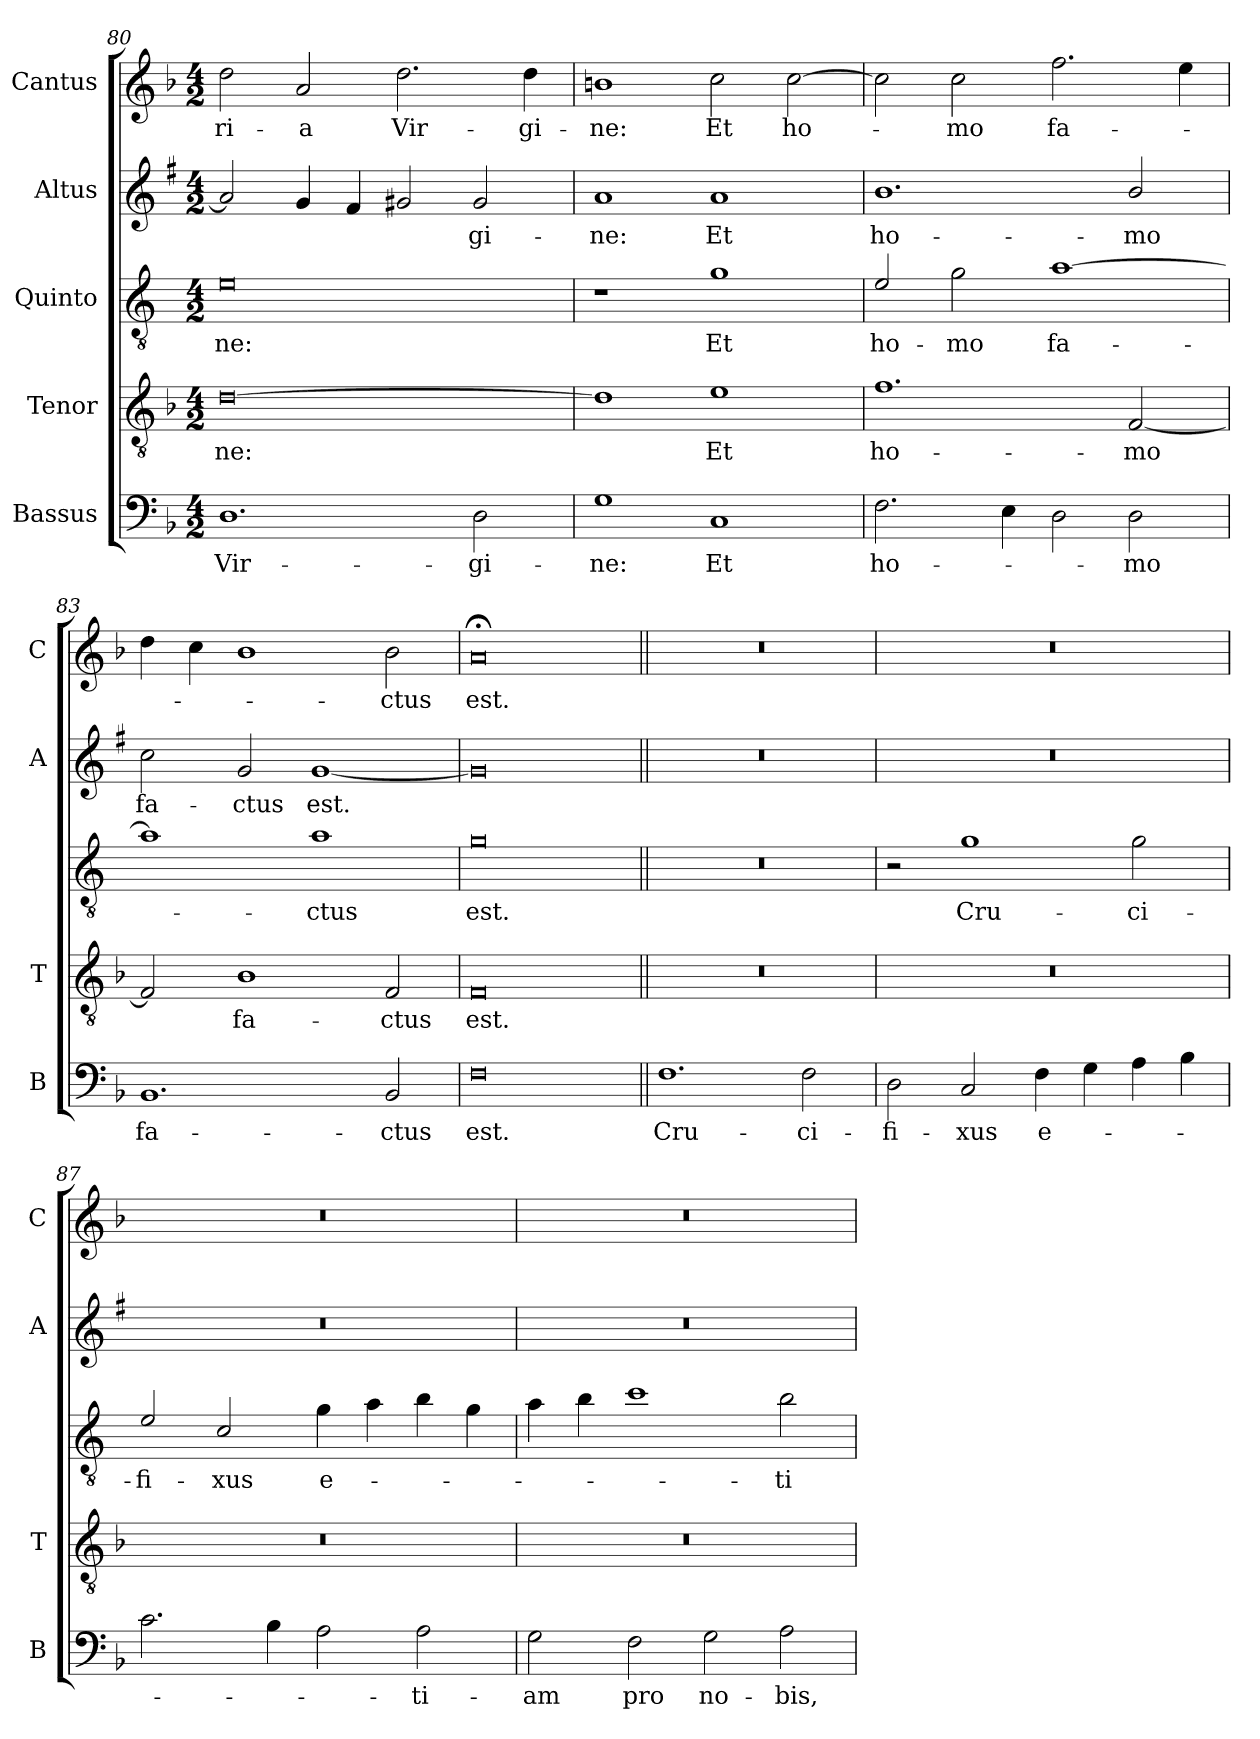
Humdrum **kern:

**kern	**text	**kern	**text	**kern	**text	**kern	**text	**kern	**text
*part5	*part5	*part4	*part4	*part3	*part3	*part2	*part2	*part1	*part1
*staff5	*staff5	*staff4	*staff4	*staff3	*staff3	*staff2	*staff2	*staff1	*staff1
*I"Bassus	*	*I"Tenor	*	*I"Quinto	*	*I"Altus	*	*I"Cantus	*
*I'B	*	*I'T	*	*	*	*I'A	*	*I'C	*
*clefF4	*	*clefGv2	*	*clefGv2	*	*clefG2	*	*clefG2	*
*	*	*	*	*ITrd4c7	*	*ITrd1c2	*	*	*
*k[b-]	*	*k[b-]	*	*k[b-]	*	*k[b-]	*	*k[b-]	*
*F:	*	*F:	*	*F:	*	*F:	*	*F:	*
*M4/2	*	*M4/2	*	*M4/2	*	*M4/2	*	*M4/2	*
=80	=80	=80	=80	=80	=80	=80	=80	=80	=80
!	!LO:LY:b	!	!LO:LY:b	!	!LO:LY:b	!	!	!	!LO:LY:b
1.D	Vir-	[0d	-ne:	0A	-ne:	2g/]	.	2dd\	-ri-
!	!	!	!	!	!	!	!	!	!LO:LY:b
.	.	.	.	.	.	4f/	.	2a/	-a
.	.	.	.	.	.	4e/	.	.	.
!	!	!	!	!	!	!	!	!	!LO:LY:b
.	.	.	.	.	.	2f#X/	.	2.dd\	Vir-
!	!LO:LY:b	!	!	!	!	!	!LO:LY:b	!	!
2D\	-gi-	.	.	.	.	2f#/	-gi-	.	.
!	!	!	!	!	!	!	!	!	!LO:LY:b
.	.	.	.	.	.	.	.	4dd\	-gi-
=81	=81	=81	=81	=81	=81	=81	=81	=81	=81
!	!LO:LY:b	!	!	!	!	!	!LO:LY:b	!	!LO:LY:b
1G	-ne:	1d]	.	1r	.	1g	-ne:	1bn	-ne:
!	!LO:LY:b	!	!LO:LY:b	!	!LO:LY:b	!	!LO:LY:b	!	!LO:LY:b
1C	Et	1e	Et	1c	Et	1g	Et	2cc\	Et
!	!	!	!	!	!	!	!	!	!LO:LY:b
.	.	.	.	.	.	.	.	[2cc\	ho-
=82	=82	=82	=82	=82	=82	=82	=82	=82	=82
!	!LO:LY:b	!	!LO:LY:b	!	!LO:LY:b	!	!LO:LY:b	!	!
2.F\	ho-	1.f	ho-	2A/	ho-	1.a	ho-	2cc\]	.
!	!	!	!	!	!LO:LY:b	!	!	!	!LO:LY:b
.	.	.	.	2c\	-mo	.	.	2cc\	-mo
4E\	.	.	.	.	.	.	.	.	.
!	!	!	!	!	!LO:LY:b	!	!	!	!LO:LY:b
2D\	.	.	.	[1d	fa-	.	.	2.ff\	fa-
!	!LO:LY:b	!	!LO:LY:b	!	!	!	!LO:LY:b	!	!
2D\	-mo	[2F/	-mo	.	.	2a/	-mo	.	.
.	.	.	.	.	.	.	.	4ee\	.
=83	=83	=83	=83	=83	=83	=83	=83	=83	=83
!	!LO:LY:b	!	!	!	!	!	!LO:LY:b	!	!
1.BB-	fa-	2F/]	.	1d]	.	2b-\	fa-	4dd\	.
.	.	.	.	.	.	.	.	4cc\	.
!	!	!	!LO:LY:b	!	!	!	!LO:LY:b	!	!
.	.	1B-	fa-	.	.	2f/	-ctus	1b-	.
!	!	!	!	!	!LO:LY:b	!	!LO:LY:b	!	!
.	.	.	.	1d	-ctus	[1f	est.	.	.
!	!LO:LY:b	!	!LO:LY:b	!	!	!	!	!	!LO:LY:b
2BB-/	-ctus	2F/	-ctus	.	.	.	.	2b-\	-ctus
!!LO:LB:g=z
=84	=84	=84	=84	=84	=84	=84	=84	=84	=84
!	!LO:LY:b	!	!LO:LY:b	!	!LO:LY:b	!	!	!	!LO:LY:b
0F	est.	0F	est.	0c	est.	0f]	.	0a;<	est.
=85||	=85||	=85||	=85||	=85||	=85||	=85||	=85||	=85||	=85||
!	!LO:LY:b	!	!	!	!	!	!	!	!
1.F	Cru-	0r	.	0r	.	0r	.	0r	.
!	!LO:LY:b	!	!	!	!	!	!	!	!
2F\	-ci-	.	.	.	.	.	.	.	.
=86	=86	=86	=86	=86	=86	=86	=86	=86	=86
!	!LO:LY:b	!	!	!	!	!	!	!	!
2D\	-fi-	0r	.	2r	.	0r	.	0r	.
!	!LO:LY:b	!	!	!	!LO:LY:b	!	!	!	!
2C/	-xus	.	.	1c	Cru-	.	.	.	.
!	!LO:LY:b	!	!	!	!	!	!	!	!
4F\	e-	.	.	.	.	.	.	.	.
4G\	.	.	.	.	.	.	.	.	.
!	!	!	!	!	!LO:LY:b	!	!	!	!
4A\	.	.	.	2c\	-ci-	.	.	.	.
4B-\	.	.	.	.	.	.	.	.	.
=87	=87	=87	=87	=87	=87	=87	=87	=87	=87
!	!	!	!	!	!LO:LY:b	!	!	!	!
2.c\	.	0r	.	2A/	-fi-	0r	.	0r	.
!	!	!	!	!	!LO:LY:b	!	!	!	!
.	.	.	.	2F/	-xus	.	.	.	.
4B-\	.	.	.	.	.	.	.	.	.
!	!	!	!	!	!LO:LY:b	!	!	!	!
2A\	.	.	.	4c\	e-	.	.	.	.
.	.	.	.	4d\	.	.	.	.	.
!	!LO:LY:b	!	!	!	!	!	!	!	!
2A\	-ti-	.	.	4e\	.	.	.	.	.
.	.	.	.	4c\	.	.	.	.	.
=88	=88	=88	=88	=88	=88	=88	=88	=88	=88
!	!LO:LY:b	!	!	!	!	!	!	!	!
2G\	-am	0r	.	4d\	.	0r	.	0r	.
.	.	.	.	4e\	.	.	.	.	.
!	!LO:LY:b	!	!	!	!	!	!	!	!
2F\	pro	.	.	1f	.	.	.	.	.
!	!LO:LY:b	!	!	!	!	!	!	!	!
2G\	no-	.	.	.	.	.	.	.	.
!	!LO:LY:b	!	!	!	!LO:LY:b	!	!	!	!
2A\	-bis,	.	.	2e\	-ti-	.	.	.	.
=	=	=	=	=	=	=	=	=	=
*-	*-	*-	*-	*-	*-	*-	*-	*-	*-
